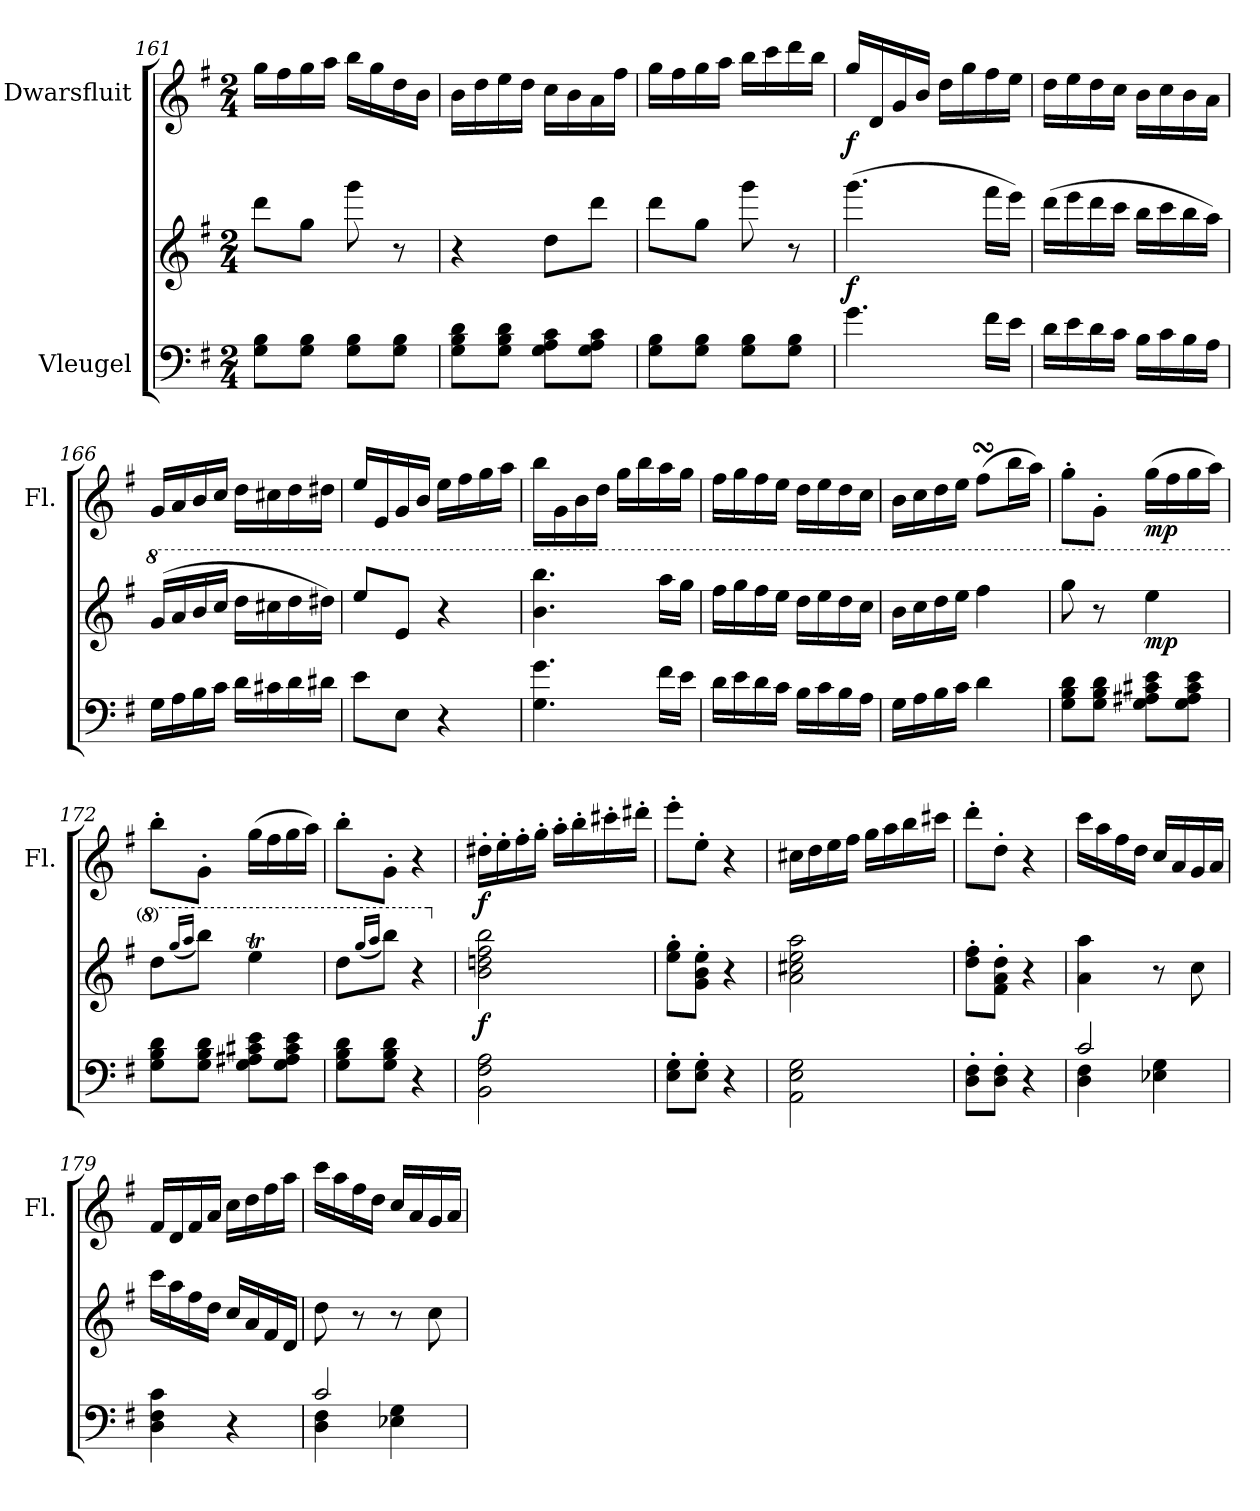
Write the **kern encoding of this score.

**kern	**kern	**dynam	**kern	**dynam
*part2	*part2	*part2	*part1	*part1
*staff3	*staff2	*staff2/3	*staff1	*staff1
*I"Vleugel	*	*	*I"Dwarsfluit	*
*	*	*	*I'Fl.	*
*clefF4	*clefG2	*	*clefG2	*
*k[f#]	*k[f#]	*	*k[f#]	*
*M2/4	*M2/4	*	*M2/4	*
=161	=161	=161	=161	=161
8G\ 8B\L	8ddd\L	.	16gg\LL	.
.	.	.	16ff#\	.
8G\ 8B\J	8gg\J	.	16gg\	.
.	.	.	16aa\JJ	.
8G\ 8B\L	8ggg\	.	16bb\LL	.
.	.	.	16gg\	.
8G\ 8B\J	8r	.	16dd\	.
.	.	.	16b\JJ	.
=162	=162	=162	=162	=162
8G\ 8B\ 8d\L	4r	.	16b\LL	.
.	.	.	16dd\	.
8G\ 8B\ 8d\J	.	.	16ee\	.
.	.	.	16dd\JJ	.
8G\ 8A\ 8c\L	8dd\L	.	16cc\LL	.
.	.	.	16b\	.
8G\ 8A\ 8c\J	8ddd\J	.	16a\	.
.	.	.	16ff#\JJ	.
!!LO:PB:g=z
=163	=163	=163	=163	=163
8G\ 8B\L	8ddd\L	.	16gg\LL	.
.	.	.	16ff#\	.
8G\ 8B\J	8gg\J	.	16gg\	.
.	.	.	16aa\JJ	.
8G\ 8B\L	8ggg\	.	16bb\LL	.
.	.	.	16ccc\	.
8G\ 8B\J	8r	.	16ddd\	.
.	.	.	16bb\JJ	.
=164	=164	=164	=164	=164
!	!	!LO:DY:b	!	!LO:DY:b
4.g\	(4.ggg\	f	16gg/LL	f
.	.	.	16d/	.
.	.	.	16g/	.
.	.	.	16b/JJ	.
.	.	.	16dd\LL	.
.	.	.	16gg\	.
16f#\LL	16fff#\LL	.	16ff#\	.
16e\JJ	16eee\JJ)	.	16ee\JJ	.
=165	=165	=165	=165	=165
16d\LL	(16ddd\LL	.	16dd\LL	.
16e\	16eee\	.	16ee\	.
16d\	16ddd\	.	16dd\	.
16c\JJ	16ccc\JJ	.	16cc\JJ	.
16B\LL	16bb\LL	.	16b\LL	.
16c\	16ccc\	.	16cc\	.
16B\	16bb\	.	16b\	.
16A\JJ	16aa\JJ)	.	16a\JJ	.
=166	=166	=166	=166	=166
*	*8va	*	*	*
16G\LL	(16gg/LL	.	16g/LL	.
16A\	16aa/	.	16a/	.
16B\	16bb/	.	16b/	.
16c\JJ	16ccc/JJ	.	16cc/JJ	.
16d\LL	16ddd\LL	.	16dd\LL	.
16c#X\	16ccc#X\	.	16cc#X\	.
16d\	16ddd\	.	16dd\	.
16d#X\JJ	16ddd#X\JJ)	.	16dd#X\JJ	.
!!LO:LB:g=z
=167	=167	=167	=167	=167
8e\L	8eee/L	.	16ee/LL	.
.	.	.	16e/	.
8E\J	8ee/J	.	16g/	.
.	.	.	16b/JJ	.
4r	4r	.	16ee\LL	.
.	.	.	16ff#\	.
.	.	.	16gg\	.
.	.	.	16aa\JJ	.
=168	=168	=168	=168	=168
4.G\ 4.g\	4.bb\ 4.bbb\	.	16bb\LL	.
.	.	.	16g\	.
.	.	.	16b\	.
.	.	.	16dd\JJ	.
.	.	.	16gg\LL	.
.	.	.	16bb\	.
16f#\LL	16aaa\LL	.	16aa\	.
16e\JJ	16ggg\JJ	.	16gg\JJ	.
=169	=169	=169	=169	=169
16d\LL	16fff#\LL	.	16ff#\LL	.
16e\	16ggg\	.	16gg\	.
16d\	16fff#\	.	16ff#\	.
16c\JJ	16eee\JJ	.	16ee\JJ	.
16B\LL	16ddd\LL	.	16dd\LL	.
16c\	16eee\	.	16ee\	.
16B\	16ddd\	.	16dd\	.
16A\JJ	16ccc\JJ	.	16cc\JJ	.
=170	=170	=170	=170	=170
16G\LL	16bb\LL	.	16b\LL	.
16A\	16ccc\	.	16cc\	.
16B\	16ddd\	.	16dd\	.
16c\JJ	16eee\JJ	.	16ee\JJ	.
4d\	4fff#\	.	(8ff#sSsS\L	.
.	.	.	16bb\L	.
.	.	.	16aa\JJ)	.
!!LO:LB:g=z
=171	=171	=171	=171	=171
8G\ 8B\ 8d\L	8ggg\	.	8gg'\L	.
8G\ 8B\ 8d\J	8r	.	8g'\J	.
!	!	!LO:DY:b	!	!LO:DY:b
8G\ 8A#X\ 8c#X\ 8e\L	4eee\	mp	(16gg\LL	mp
.	.	.	16ff#\	.
8G\ 8A#\ 8c#\ 8e\J	.	.	16gg\	.
.	.	.	16aa\JJ)	.
=172	=172	=172	=172	=172
8G\ 8B\ 8d\L	8ddd\L	.	8bb'\L	.
.	(16qggg/LL	.	.	.
.	16qaaa/JJ	.	.	.
8G\ 8B\ 8d\J	8bbb\J)	.	8g'\J	.
8G\ 8A#X\ 8c#X\ 8e\L	4eeeT\	.	(16gg\LL	.
.	.	.	16ff#\	.
8G\ 8A#\ 8c#\ 8e\J	.	.	16gg\	.
.	.	.	16aa\JJ)	.
=173	=173	=173	=173	=173
8G\ 8B\ 8d\L	8ddd\L	.	8bb'\L	.
.	(16qggg/LL	.	.	.
.	16qaaa/JJ	.	.	.
8G\ 8B\ 8d\J	8bbb\J)	.	8g'\J	.
4r	4r	.	4r	.
=174	=174	=174	=174	=174
*	*X8va	*	*	*
!	!	!LO:DY:b	!	!LO:DY:b
2BB\ 2F#\ 2A\	2b\ 2ddn\ 2ff#\ 2bb\	f	16dd#X'\LL	f
.	.	.	16ee'\	.
.	.	.	16ff#'\	.
.	.	.	16gg'\JJ	.
.	.	.	16aa'\LL	.
.	.	.	16bb'\	.
.	.	.	16ccc#X'\	.
.	.	.	16ddd#X'\JJ	.
=175	=175	=175	=175	=175
8E\' 8G\'L	8ee\' 8gg\'L	.	8eee'\L	.
8E\' 8G\'J	8g\' 8b\' 8ee\'J	.	8ee'\J	.
4r	4r	.	4r	.
!!LO:PB:g=z
=176	=176	=176	=176	=176
2AA\ 2E\ 2G\	2a\ 2cc#X\ 2ee\ 2aa\	.	16cc#X\LL	.
.	.	.	16dd\	.
.	.	.	16ee\	.
.	.	.	16ff#\JJ	.
.	.	.	16gg\LL	.
.	.	.	16aa\	.
.	.	.	16bb\	.
.	.	.	16ccc#X\JJ	.
=177	=177	=177	=177	=177
8D\' 8F#\'L	8dd\' 8ff#\'L	.	8ddd'\L	.
8D\' 8F#\'J	8f#\' 8a\' 8dd\'J	.	8dd'\J	.
4r	4r	.	4r	.
=178	=178	=178	=178	=178
*^	*	*	*	*
2c/	4D\ 4F#\	4a\ 4aa\	.	16ccc\LL	.
.	.	.	.	16aa\	.
.	.	.	.	16ff#\	.
.	.	.	.	16dd\JJ	.
.	4E-X\ 4G\	8r	.	16cc/LL	.
.	.	.	.	16a/	.
.	.	8cc\	.	16g/	.
.	.	.	.	16a/JJ	.
*v	*v	*	*	*	*
=179	=179	=179	=179	=179
4D\ 4F#\ 4c\	16ccc\LL	.	16f#/LL	.
.	16aa\	.	16d/	.
.	16ff#\	.	16f#/	.
.	16dd\JJ	.	16a/JJ	.
4r	16cc/LL	.	16cc\LL	.
.	16a/	.	16dd\	.
.	16f#/	.	16ff#\	.
.	16d/JJ	.	16aa\JJ	.
=180	=180	=180	=180	=180
*^	*	*	*	*
2c/	4D\ 4F#\	8dd\	.	16ccc\LL	.
.	.	.	.	16aa\	.
.	.	8r	.	16ff#\	.
.	.	.	.	16dd\JJ	.
.	4E-X\ 4G\	8r	.	16cc/LL	.
.	.	.	.	16a/	.
.	.	8cc\	.	16g/	.
.	.	.	.	16a/JJ	.
*v	*v	*	*	*	*
=	=	=	=	=
*-	*-	*-	*-	*-
